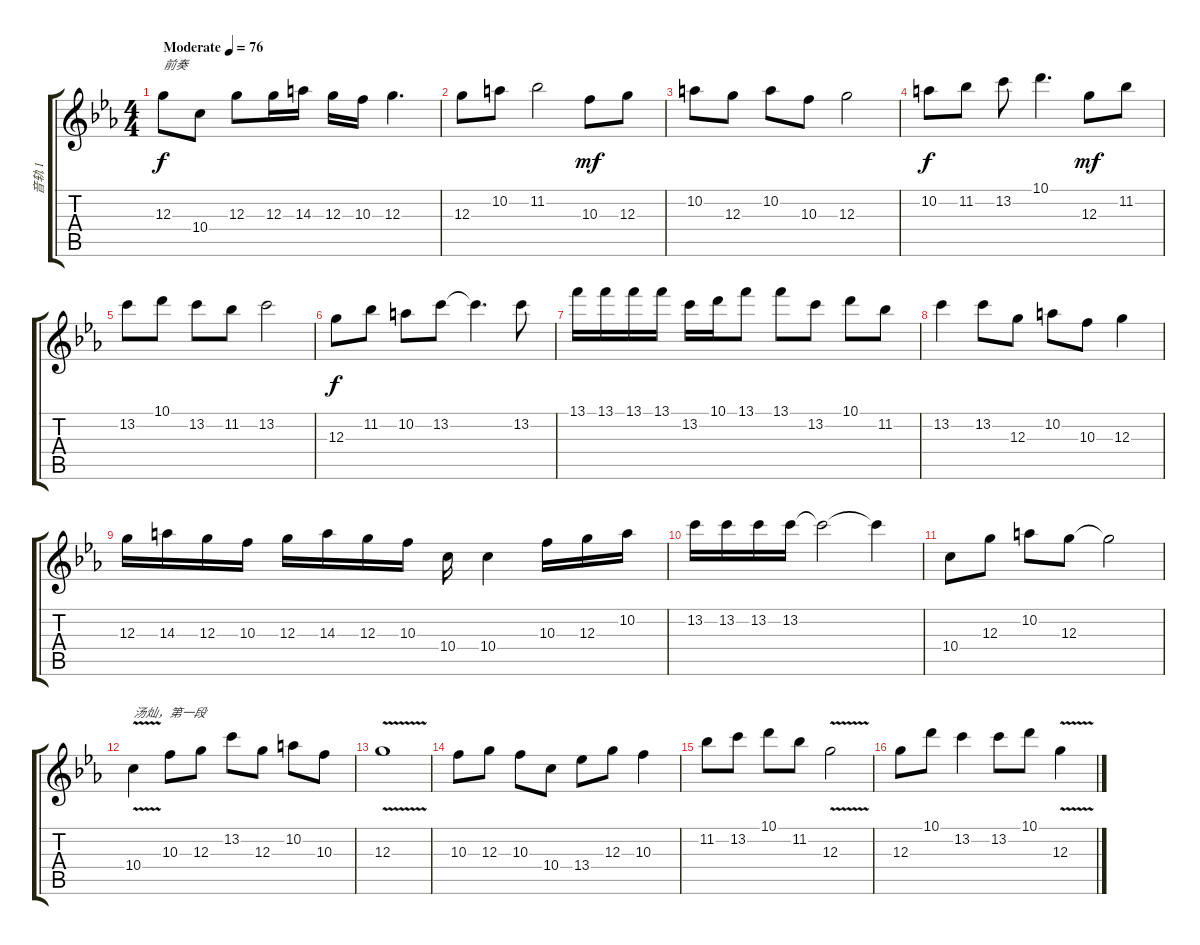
\track ("音轨 1" "音轨 1") {instrument overdrivenguitar}
\staff {score tabs}
\tuning (E4 B3 G3 D3 A2 E2) {hide}
\ts (4 4)
\tempo (76 "Moderate")
\clef g2
\ks eb
12.3.8{txt "前奏" dy f instrument tuba} 10.4.8 12.3.8 12.3.16 14.3.16 12.3.16 10.3.16 12.3.4{d} |
12.3.8{instrument harmonica} 10.2.8 11.2.2 10.3.8{dy mf instrument tuba} 12.3.8 |
10.2.8 12.3.8 10.2.8 10.3.8 12.3.2 |
10.2.8{txt "" dy f instrument harmonica} 11.2.8 13.2.8 10.1.4{d} 12.3.8{dy mf instrument tuba} 11.2.8 |
13.2.8 10.1.8 13.2.8 11.2.8 13.2.2 |
12.3.8{dy f instrument harmonica} 11.2.8 10.2.8 13.2.8 13.2{t}.4{d} 13.2.8{instrument banjo} |
13.1.16 13.1.16 13.1.16 13.1.16 13.2.16 10.1.16 13.1.8 13.1.8 13.2.8 10.1.8 11.2.8 |
13.2.4 13.2.8 12.3.8 10.2.8 10.3.8 12.3.4 |
12.3.16 14.3.16 12.3.16 10.3.16 12.3.16 14.3.16 12.3.16 10.3.16 10.4.16 10.4.4 10.3.16 12.3.16 10.2.16 |
13.2.16 13.2.16 13.2.16 13.2.16 13.2{t}.2 13.2{t}.4 |
10.4.8 12.3.8 10.2.8 12.3.8 12.3{t}.2 |
10.4{v}.4{txt "汤灿，第一段" instrument contrabass} 10.3.8 12.3.8 13.2.8 12.3.8 10.2.8 10.3.8 |
12.3{v}.1 |
10.3.8 12.3.8 10.3.8 10.4.8 13.4.8 12.3.8 10.3.4 |
11.2.8 13.2.8 10.1.8 11.2.8 12.3{v}.2 |
12.3.8 10.1.8 13.2.4 13.2.8 10.1.8 12.3{v}.4
